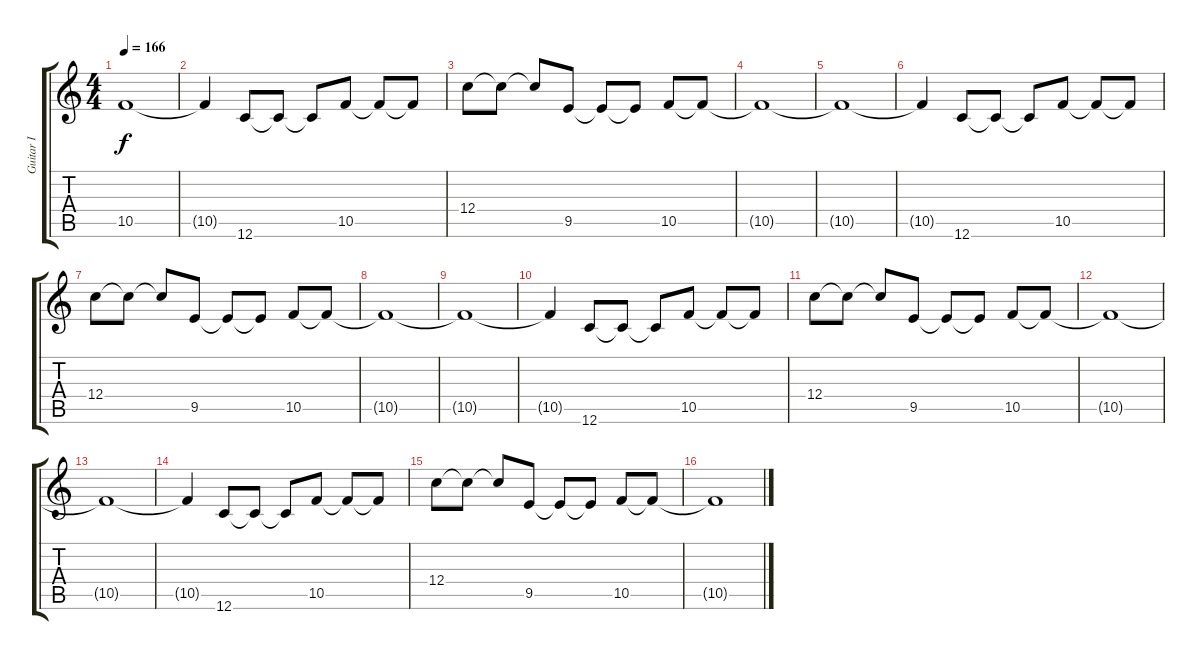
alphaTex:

\track ("Guitar I" "Guitar I") {instrument electricguitarjazz}
\staff {score tabs}
\tuning (D4 A3 F3 C3 G2 C2) {hide}
\ts (4 4)
\tempo 166
\clef g2
\ks c
10.5{t}.1{dy f} |
10.5{t}.4 12.6.8 12.6{t}.8 12.6{t}.8 10.5.8 10.5{t}.8 10.5{t}.8 |
12.4.8 12.4{t}.8 12.4{t}.8 9.5.8 9.5{t}.8 9.5{t}.8 10.5.8 10.5{t}.8 |
10.5{t}.1 |
10.5{t}.1 |
10.5{t}.4 12.6.8 12.6{t}.8 12.6{t}.8 10.5.8 10.5{t}.8 10.5{t}.8 |
12.4.8 12.4{t}.8 12.4{t}.8 9.5.8 9.5{t}.8 9.5{t}.8 10.5.8 10.5{t}.8 |
10.5{t}.1 |
10.5{t}.1 |
10.5{t}.4 12.6.8 12.6{t}.8 12.6{t}.8 10.5.8 10.5{t}.8 10.5{t}.8 |
12.4.8 12.4{t}.8 12.4{t}.8 9.5.8 9.5{t}.8 9.5{t}.8 10.5.8 10.5{t}.8 |
10.5{t}.1 |
10.5{t}.1 |
10.5{t}.4 12.6.8 12.6{t}.8 12.6{t}.8 10.5.8 10.5{t}.8 10.5{t}.8 |
12.4.8 12.4{t}.8 12.4{t}.8 9.5.8 9.5{t}.8 9.5{t}.8 10.5.8 10.5{t}.8 |
10.5{t}.1
